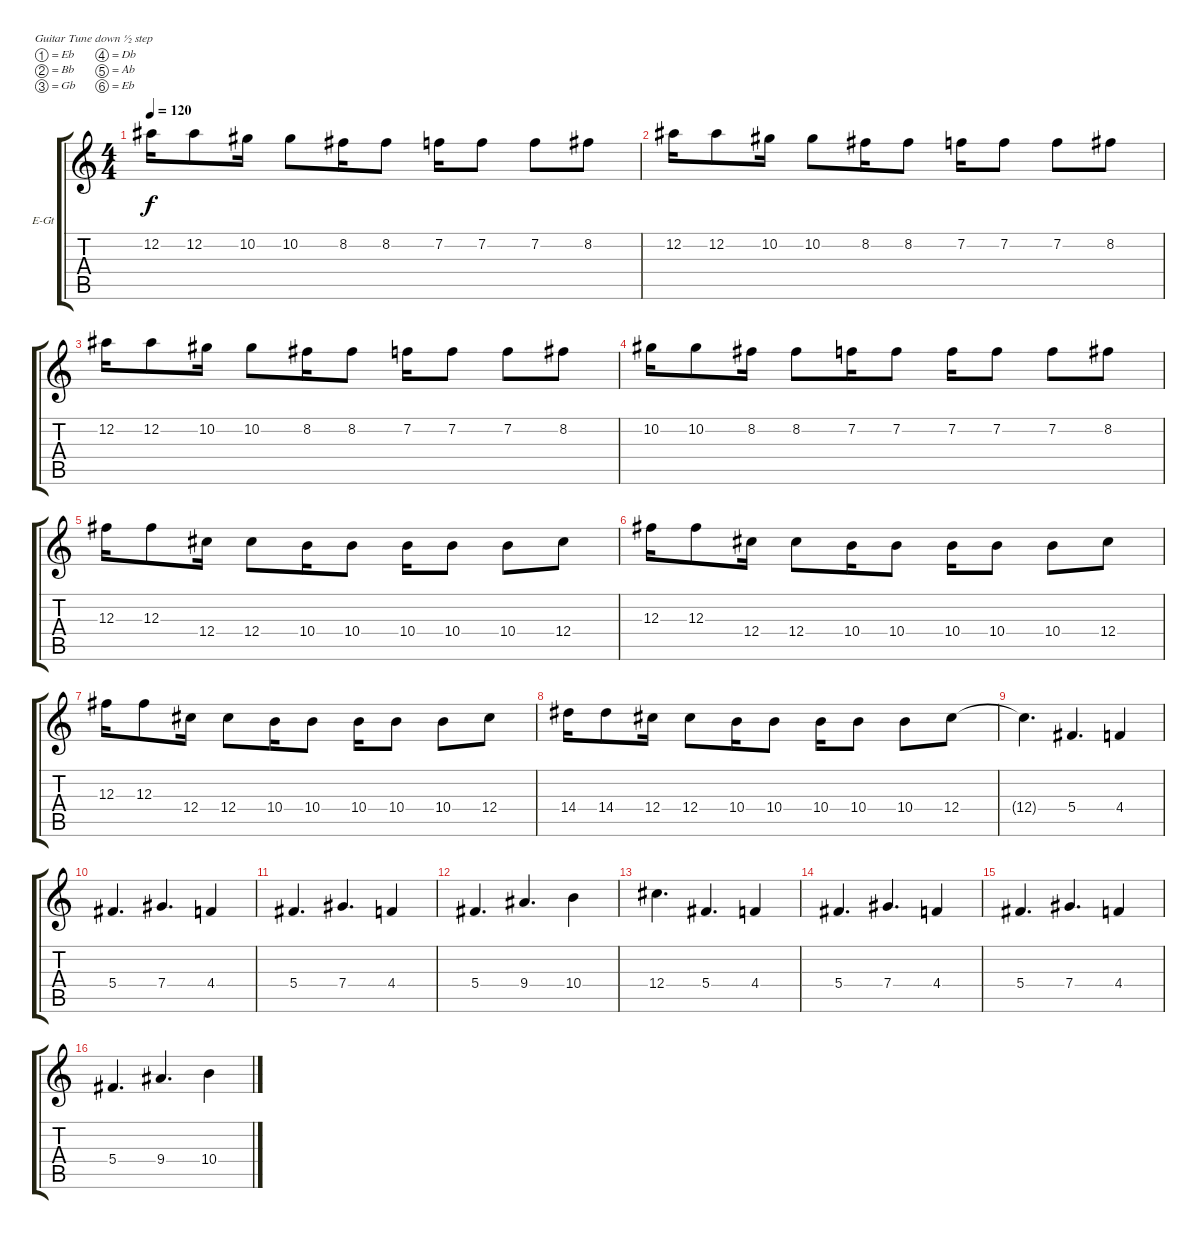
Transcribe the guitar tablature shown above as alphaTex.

\bracketExtendMode groupsimilarinstruments
\firstSystemTrackNameOrientation horizontal
\otherSystemsTrackNameOrientation horizontal
\track ("Electric Guitar1" "E-Gt") {instrument distortionguitar}
\staff {score tabs}
\tuning (Eb4 Bb3 Gb3 Db3 Ab2 Eb2)
\ts (4 4)
\tempo 120
\clef g2
\ks c
12.2.16{dy f} 12.2.8 10.2.16 10.2.8 8.2.16 8.2.8 7.2.16 7.2.8 7.2.8 8.2.8 |
12.2.16 12.2.8 10.2.16 10.2.8 8.2.16 8.2.8 7.2.16 7.2.8 7.2.8 8.2.8 |
12.2.16 12.2.8 10.2.16 10.2.8 8.2.16 8.2.8 7.2.16 7.2.8 7.2.8 8.2.8 |
10.2.16 10.2.8 8.2.16 8.2.8 7.2.16 7.2.8 7.2.16 7.2.8 7.2.8 8.2.8 |
12.3.16 12.3.8 12.4.16 12.4.8 10.4.16 10.4.8 10.4.16 10.4.8 10.4.8 12.4.8 |
12.3.16 12.3.8 12.4.16 12.4.8 10.4.16 10.4.8 10.4.16 10.4.8 10.4.8 12.4.8 |
12.3.16 12.3.8 12.4.16 12.4.8 10.4.16 10.4.8 10.4.16 10.4.8 10.4.8 12.4.8 |
14.4.16 14.4.8 12.4.16 12.4.8 10.4.16 10.4.8 10.4.16 10.4.8 10.4.8 12.4.8 |
12.4{t}.4{d} 5.4.4{d} 4.4.4 |
5.4.4{d} 7.4.4{d} 4.4.4 |
5.4.4{d} 7.4.4{d} 4.4.4 |
5.4.4{d} 9.4.4{d} 10.4.4 |
12.4.4{d} 5.4.4{d} 4.4.4 |
5.4.4{d} 7.4.4{d} 4.4.4 |
5.4.4{d} 7.4.4{d} 4.4.4 |
5.4.4{d} 9.4.4{d} 10.4.4
